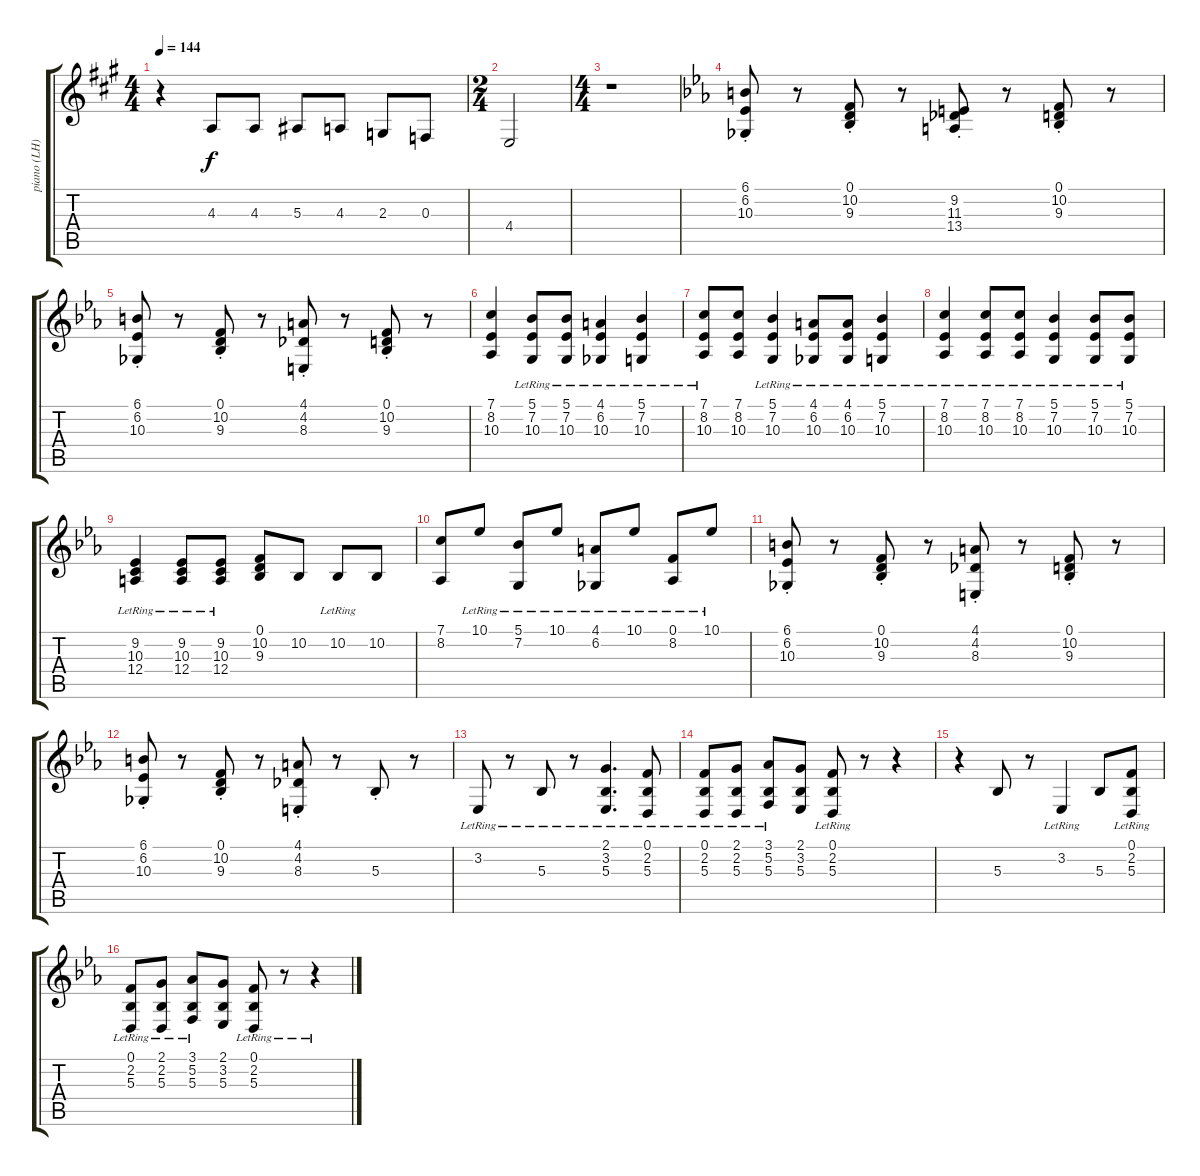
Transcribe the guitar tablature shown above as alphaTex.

\track ("piano (LH)" "piano (LH)") {instrument brightacousticpiano}
\staff {score tabs}
\tuning (F4 C3 F3 C3 F3 C2) {hide}
\ts (4 4)
\tempo 144
\clef g2
\ks a
r.4{dy f} 4.3.8 4.3.8 5.3.8 4.3.8 2.3.8 0.3.8 |
\ts (2 4)
4.4.2 |
\ts (4 4)
r.1 |
\ks eb
(6.1{st} 6.2{st} 10.3{st}).8 r.8 (0.1{st} 10.2{st} 9.3{st}).8 r.8 (9.2{st} 11.3{st} 13.4{st}).8 r.8 (0.1{st} 10.2{st} 9.3{st}).8 r.8 |
(6.1{st} 6.2{st} 10.3{st}).8 r.8 (0.1{st} 10.2{st} 9.3{st}).8 r.8 (4.1{st} 4.2{st} 8.3{st}).8 r.8 (0.1{st} 10.2{st} 9.3{st}).8 r.8 |
(7.1 8.2 10.3).4 (5.1 7.2{lr} 10.3).8 (5.1{lr} 7.2{lr} 10.3).8 (4.1 6.2{lr} 10.3).4 (5.1{lr} 7.2{lr} 10.3).4 |
(7.1 8.2{lr} 10.3{lr}).8 (7.1 8.2 10.3).8 (5.1 7.2{lr} 10.3{lr}).4 (4.1 6.2{lr} 10.3{lr}).8 (4.1 6.2{lr} 10.3{lr}).8 (5.1{lr} 7.2{lr} 10.3{lr}).4 |
(7.1{lr} 8.2{lr} 10.3).4 (7.1{lr} 8.2{lr} 10.3).8 (7.1{lr} 8.2{lr} 10.3).8 (5.1{lr} 7.2{lr} 10.3).4 (5.1{lr} 7.2{lr} 10.3).8 (5.1{lr} 7.2{lr} 10.3).8 |
(9.2 10.3{lr} 12.4).4 (9.2 10.3{lr} 12.4).8 (9.2 10.3{lr} 12.4{lr}).8 (0.1 10.2 9.3).8 10.2.8 10.2{lr}.8 10.2.8 |
(7.1 8.2).8 10.1{lr}.8 (5.1{lr} 7.2).8 10.1{lr}.8 (4.1{lr} 6.2).8 10.1{lr}.8 (0.1 8.2{lr}).8 10.1{lr}.8 |
(6.1{st} 6.2{st} 10.3{st}).8 r.8 (0.1{st} 10.2{st} 9.3{st}).8 r.8 (4.1{st} 4.2{st} 8.3{st}).8 r.8 (0.1{st} 10.2{st} 9.3{st}).8 r.8 |
(6.1{st} 6.2{st} 10.3{st}).8 r.8 (0.1{st} 10.2{st} 9.3{st}).8 r.8 (4.1{st} 4.2{st} 8.3{st}).8 r.8 5.3{st}.8 r.8 |
3.2{lr}.8 r.8 5.3{lr}.8 r.8 (2.1{lr} 3.2 5.3{lr}).4{d} (0.1{lr} 2.2 5.3{lr}).8 |
(0.1 2.2 5.3{lr}).8 (2.1 2.2 5.3{lr}).8 (3.1 5.2{lr} 5.3).8 (2.1 3.2 5.3).8 (0.1 2.2 5.3{lr}).8 r.8 r.4 |
r.4 5.3.8 r.8 3.2{lr}.4 5.3.8 (0.1{lr} 2.2 5.3{lr}).8 |
(0.1 2.2 5.3{lr}).8 (2.1 2.2 5.3{lr}).8 (3.1 5.2{lr} 5.3).8 (2.1 3.2 5.3).8 (0.1 2.2 5.3{lr}).8 r.8 r.4
